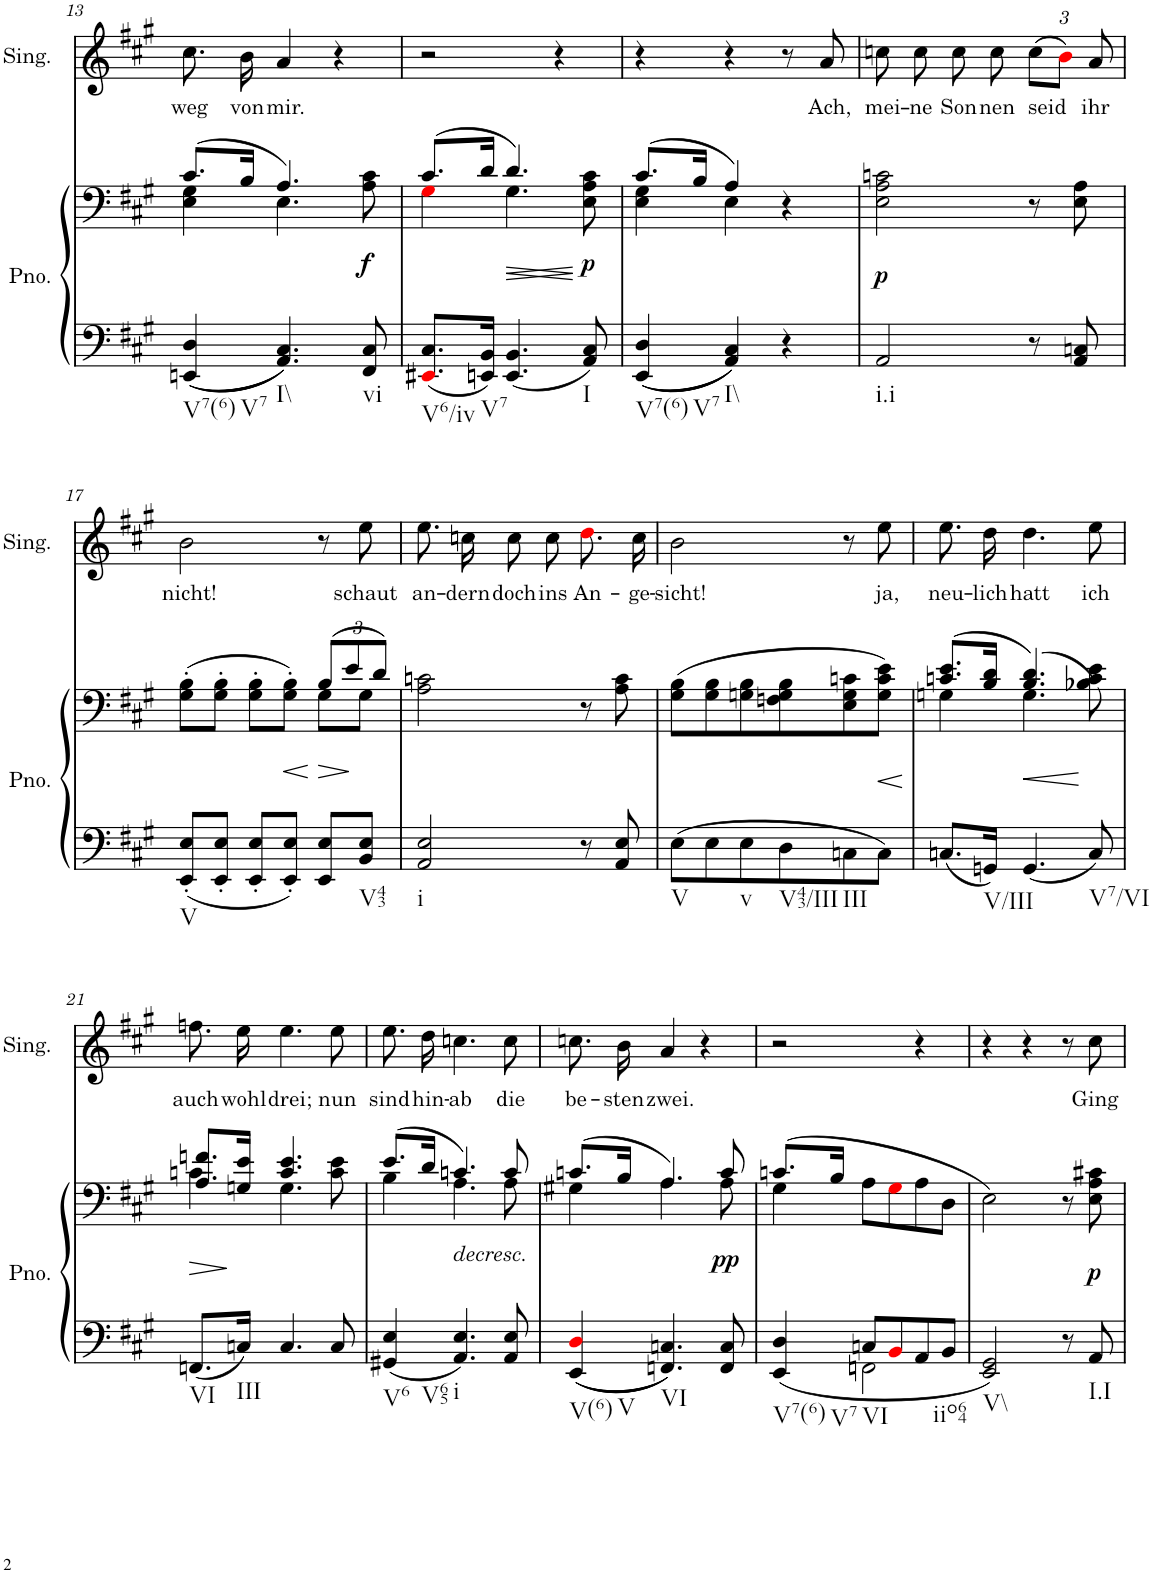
**kern	**kern	**dynam	**kern	**text
*part2	*part2	*part2	*part1	*part1
*staff3	*staff2	*staff2/3	*staff1	*staff1
*I"Pianoforte	*	*	*I"Singstimme	*
*I'Pno.	*	*	*I'Sing.	*
!!LO:PB:g=z
*clefF4	*clefF4	*	*clefG2	*
*k[f#c#g#]	*k[f#c#g#]	*	*k[f#c#g#]	*
*M3/4	*M3/4	*	*M3/4	*
=13	=13	=13	=13	=13
*	*^	*	*	*
!LO:TX:b:t=V7(6)	!	!	!	!	!
!LO:TX:b:t=V7	!	!	!	!	!
!	!	!	!	!	!LO:LY:b
4EEn/ 4D/	(8.c#/L	4E\ 4G#\	.	8.cc#\	weg
!	!	!	!	!	!LO:LY:b
.	16B/Jk	.	.	16b\	von
!LO:TX:b:t=I\\	!	!	!	!	!
!	!	!	!	!	!LO:LY:b
4.AA/ 4.C#/	4.A/)	4.E\	.	4a/	mir.
.	.	.	.	4r	.
!LO:TX:b:t=vi	!	!	!	!	!
!	!	!	!LO:DY:b	!	!
8FF#/ 8C#/	8ryy	8A\ 8c#\	f	.	.
=14	=14	=14	=14	=14	=14
!LO:TX:b:t=V6/iv	!	!	!	!	!
8.EE#Xi/ 8.C#/L	(8.c#/L	4G#i\	.	2r	.
!LO:TX:b:t=V7	!	!	!	!	!
16EEn/ 16BB/Jk	16d/Jk	.	.	.	.
!	!	!	!LO:HP:b	!	!
!	!	!	!LO:HP:n=1:b	!	!
4.EE/ 4.BB/	4.d/)	4.G#\	< >	.	.
.	.	.	.	4r	.
!LO:TX:b:t=I	!	!	!	!	!
!	!	!	!LO:DY:n=1:b	!	!
8AA/ 8C#/	8ryy	8E\ 8A\ 8c#\	[ p	.	.
*	*v	*v	*	*	*
.	.	]	.	.
=15	=15	=15	=15	=15
*	*^	*	*	*
!LO:TX:b:t=V7(6)	!	!	!	!	!
!LO:TX:b:t=V7	!	!	!	!	!
4EE/ 4D/	(8.c#/L	4E\ 4G#\	.	4r	.
.	16B/Jk	.	.	.	.
!LO:TX:b:t=I\\	!	!	!	!	!
4AA/ 4C#/	4A/)	4E\	.	4r	.
4r	4r	4ryy	.	8r	.
!	!	!	!	!	!LO:LY:b
.	.	.	.	8a/	Ach,
*	*v	*v	*	*	*
=16	=16	=16	=16	=16
!LO:TX:b:t=i.i	!	!	!	!
!	!	!LO:DY:b	!	!LO:LY:b
2AA/	2E\ 2A\ 2cn\	p	8ccn\	mei-
!	!	!	!	!LO:LY:b
.	.	.	8cc\	-ne
!	!	!	!	!LO:LY:b
.	.	.	8cc\	Son
!	!	!	!	!LO:LY:b
.	.	.	8cc\	nen
*	*	*	*Xbrackettup	*
!	!	!	!	!LO:LY:b
8r	8r	.	(12cc\L	seid
.	.	.	12bi\J)	.
8AA/ 8Cn/	8E\ 8A\	.	.	.
!	!	!	!	!LO:LY:b
.	.	.	12a/	ihr
!!LO:LB:g=z
=17	=17	=17	=17	=17
*	*^	*	*	*
!LO:TX:b:t=V	!	!	!	!	!
!	!	!	!	!	!LO:LY:b
8EE/' 8E/'L	(8G#\' 8B\'L	4ryy	.	2b\	nicht!
8EE/' 8E/'J	8G#\' 8B\'J	.	.	.	.
8EE/' 8E/'L	8G#\' 8B\'L	4ryy	.	.	.
!	!	!	!LO:HP:b	!	!
8EE/' 8E/'J	8G#\' 8B\'J)	.	<	.	.
*	*Xbrackettup	*	*	*	*
!	!	!	!LO:HP:n=1:b	!	!
8EE/ 8E/L	(12B/L	8G#\L	[ >	8r	.
.	12e/	.	.	.	.
!LO:TX:b:t=V43	!	!	!	!	!
!	!	!	!	!	!LO:LY:b
8BB/ 8E/J	.	8G#\J	]	8ee\	schaut
.	12d/J)	.	.	.	.
*	*v	*v	*	*	*
=18	=18	=18	=18	=18
!LO:TX:b:t=i	!	!	!	!
!	!	!	!	!LO:LY:b
2AA/ 2E/	2A\ 2cn\	.	8.ee\	an-
!	!	!	!	!LO:LY:b
.	.	.	16ccn\	-dern
!	!	!	!	!LO:LY:b
.	.	.	8cc\	doch
!	!	!	!	!LO:LY:b
.	.	.	8cc\	ins
!	!	!	!	!LO:LY:b
8r	8r	.	8.ddi\	An-
8AA/ 8E/	8A\ 8c\	.	.	.
!	!	!	!	!LO:LY:b
.	.	.	16cc\	-ge-
=19	=19	=19	=19	=19
!LO:TX:b:t=V	!	!	!	!
!	!	!	!	!LO:LY:b
8E\L	(8G#\ 8B\L	.	2b\	-sicht!
8E\	8G#\ 8B\	.	.	.
!LO:TX:b:t=v	!	!	!	!
8E\	8Gn\ 8B\	.	.	.
!LO:TX:b:t=V43/III	!	!	!	!
8D\	8Fn\ 8G\ 8B\	.	.	.
!LO:TX:b:t=III	!	!	!	!
8Cn\	8E\ 8G\ 8cn\	.	8r	.
!	!	!LO:HP:b	!	!LO:LY:b
8C\J	8G\ 8c\ 8e\J)	<	8ee\	ja,
.	.	[	.	.
=20	=20	=20	=20	=20
*	*^	*	*	*
!	!	!	!	!	!LO:LY:b
8.Cn/L	(8.cn/ 8.e/L	4Gn\	.	8.ee\	neu-
!LO:TX:b:t=V/III	!	!	!	!	!
!	!	!	!	!	!LO:LY:b
16GGn/Jk	16B/ 16d/Jk	.	.	16dd\	-lich
!	!	!	!LO:HP:b	!	!LO:LY:b
4.GG/	(4.B/ 4.d/)	4.G\	<	4.dd\	hatt
!LO:TX:b:t=V7/VI	!	!	!	!	!
!	!	!	!	!	!LO:LY:b
8C/	8ryy)	8B-X\ 8c\ 8e\	[	8ee\	ich
!!LO:LB:g=z
=21	=21	=21	=21	=21	=21
!LO:TX:b:t=VI	!	!	!	!	!
!	!	!	!LO:HP:b	!	!LO:LY:b
8.FFn/L	8.A/ 8.fn/L	4cn\	>	8.ffn\	auch
!LO:TX:b:t=III	!	!	!	!	!
!	!	!	!	!	!LO:LY:b
16Cn/Jk	16Gn/ 16e/Jk	.	]	16ee\	wohl
!	!	!	!	!	!LO:LY:b
4.C/	4.c/ 4.e/	4.G\	.	4.ee\	drei;
!	!	!	!	!	!LO:LY:b
8C/	8ryy	8c\ 8e\	.	8ee\	nun
=22	=22	=22	=22	=22	=22
!LO:TX:b:t=V6	!	!	!	!	!
!LO:TX:b:t=V65	!	!	!	!	!
!	!	!	!	!	!LO:LY:b
4GG#X/ 4E/	(8.e/L	4B\	.	8.ee\	sind
!	!	!	!	!	!LO:LY:b
.	16d/Jk	.	.	16dd\	hin-
!	!LO:TX:b:i:t=decresc.	!	!	!	!
!LO:TX:b:t=i	!	!	!	!	!
!	!	!	!	!	!LO:LY:b
4.AA/ 4.E/	4.cn/)	4.A\	.	4.ccn\	-ab
!	!	!	!	!	!LO:LY:b
8AA/ 8E/	8c/	8A\	.	8cc\	die
=23	=23	=23	=23	=23	=23
!LO:TX:b:t=V(6)	!	!	!	!	!
!LO:TX:b:t=V	!	!	!	!	!
!	!	!	!	!	!LO:LY:b
4EE/ 4Di/	(8.cn/L	4G#X\	.	8.ccn\	be-
!	!	!	!	!	!LO:LY:b
.	16B/Jk	.	.	16b\	-sten
!LO:TX:b:t=VI	!	!	!	!	!
!	!	!	!	!	!LO:LY:b
4.FFn/ 4.Cn/	4.A/)	4.A\	.	4a/	zwei.
.	.	.	.	4r	.
!	!	!	!LO:DY:b	!	!
8FF/ 8C/	8c/	8A\	pp	.	.
=24	=24	=24	=24	=24	=24
*^	*	*	*	*	*
!LO:TX:b:t=V7(6)	!	!	!	!	!	!
!LO:TX:b:t=V7	!	!	!	!	!	!
4EE/ 4D/	4ryy	(8.cn/L	4G#\	.	2r	.
.	.	16B/Jk	.	.	.	.
!LO:TX:b:t=VI	!	!	!	!	!	!
8Cn/L	2FFn\	8A\L	2ryy	.	.	.
8BBi/	.	8G#i\	.	.	.	.
8AA/	.	8A\	.	.	4r	.
!LO:TX:b:t=iio64	!	!	!	!	!	!
8BB/J	.	8D\J	.	.	.	.
*v	*v	*	*	*	*	*
*	*v	*v	*	*	*
=25	=25	=25	=25	=25
!LO:TX:b:t=V\\	!	!	!	!
2EE/ 2GG#/	2E\)	.	4r	.
.	.	.	4r	.
8r	8r	.	8r	.
!LO:TX:b:t=I.I	!	!	!	!
!	!	!LO:DY:b	!	!LO:LY:b
8AA/	8E\ 8A\ 8c#X\	p	8cc#\	Ging
=	=	=	=	=
*-	*-	*-	*-	*-
